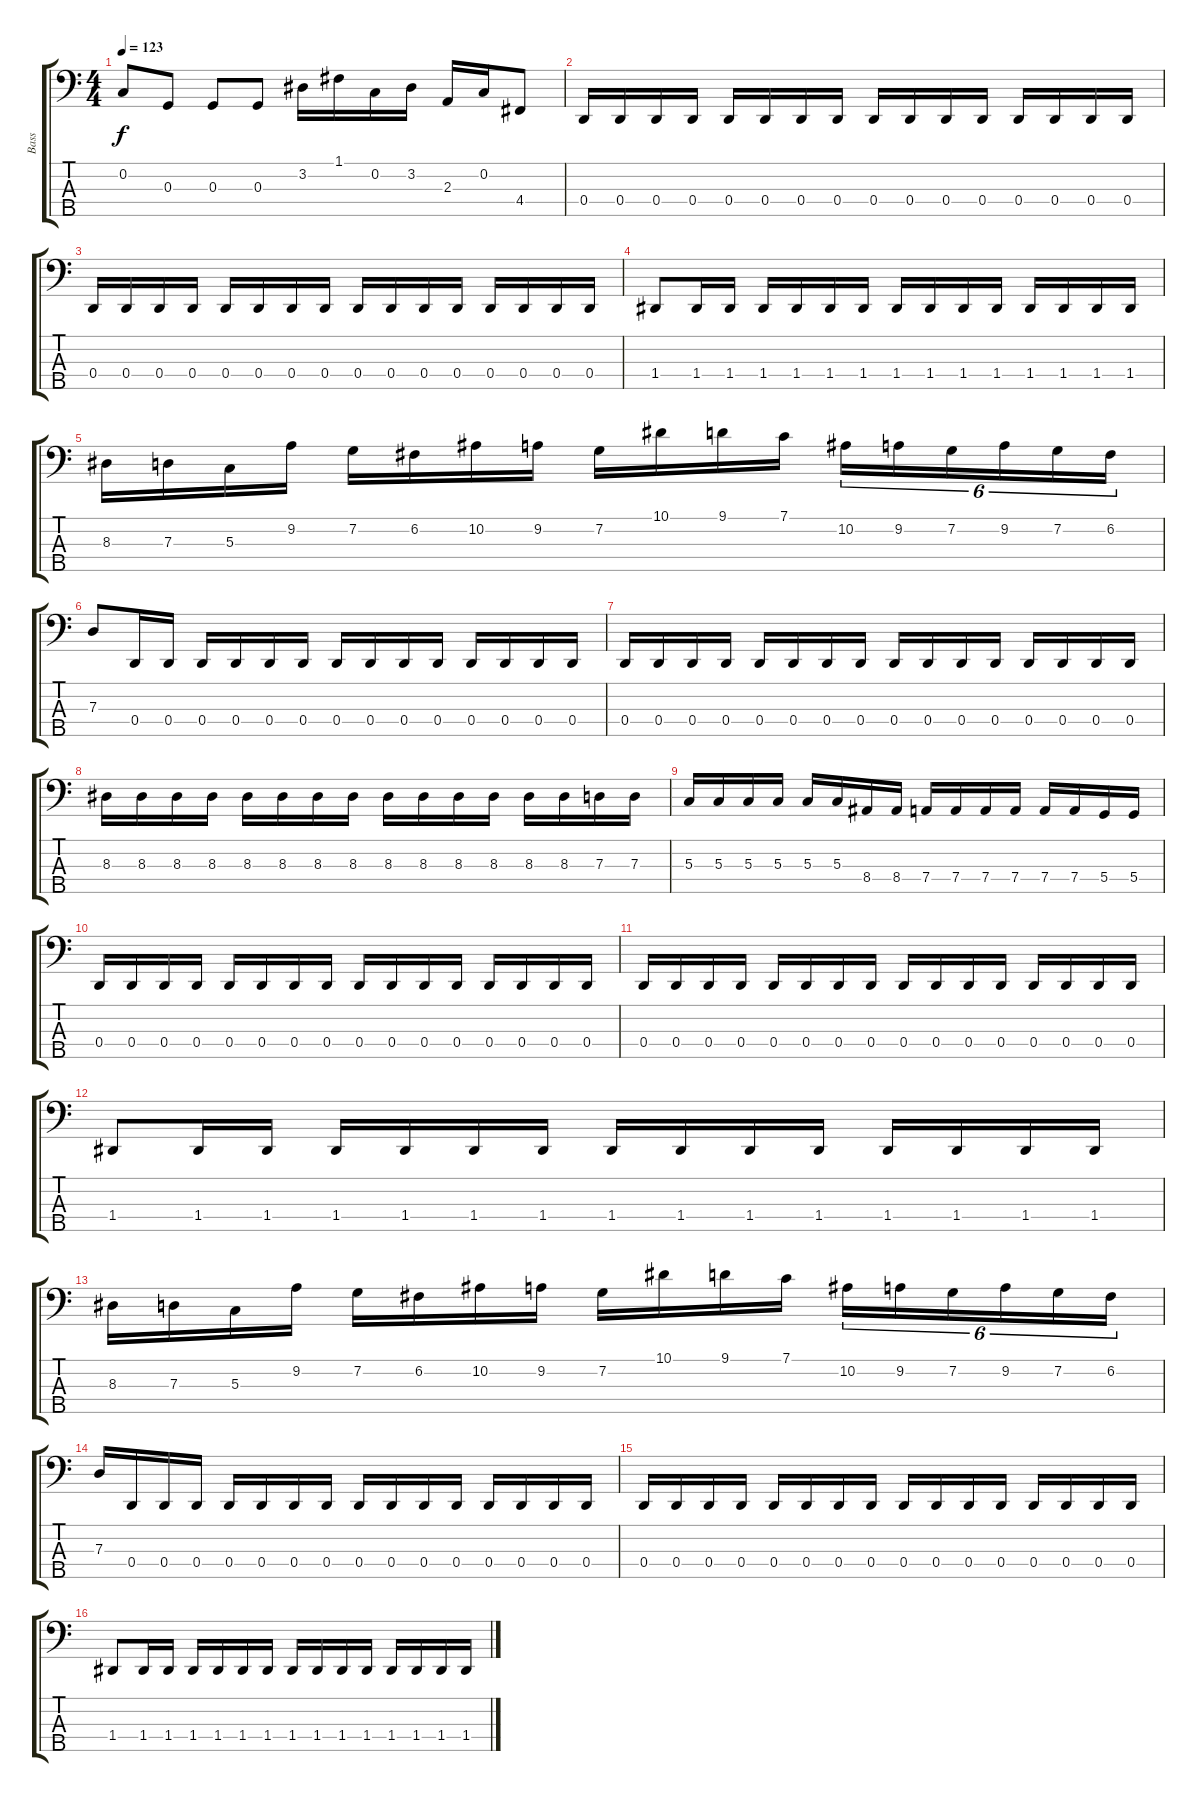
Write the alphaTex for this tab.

\track ("Bass" "Bass") {instrument electricbassfinger}
\staff {score tabs}
\tuning (F2 C2 G1 D1 A0) {hide}
\ts (4 4)
\tempo 123
\clef f4
\ks c
0.2.8{dy f} 0.3.8 0.3.8 0.3.8 3.2.16 1.1.16 0.2.16 3.2.16 2.3.16 0.2.16 4.4.8 |
0.4.16 0.4.16 0.4.16 0.4.16 0.4.16 0.4.16 0.4.16 0.4.16 0.4.16 0.4.16 0.4.16 0.4.16 0.4.16 0.4.16 0.4.16 0.4.16 |
0.4.16 0.4.16 0.4.16 0.4.16 0.4.16 0.4.16 0.4.16 0.4.16 0.4.16 0.4.16 0.4.16 0.4.16 0.4.16 0.4.16 0.4.16 0.4.16 |
1.4.8 1.4.16 1.4.16 1.4.16 1.4.16 1.4.16 1.4.16 1.4.16 1.4.16 1.4.16 1.4.16 1.4.16 1.4.16 1.4.16 1.4.16 |
8.3.16 7.3.16 5.3.16 9.2.16 7.2.16 6.2.16 10.2.16 9.2.16 7.2.16 10.1.16 9.1.16 7.1.16 10.2.16{tu (6 4)} 9.2.16{tu (6 4)} 7.2.16{tu (6 4)} 9.2.16{tu (6 4)} 7.2.16{tu (6 4)} 6.2.16{tu (6 4)} |
7.3.8 0.4.16 0.4.16 0.4.16 0.4.16 0.4.16 0.4.16 0.4.16 0.4.16 0.4.16 0.4.16 0.4.16 0.4.16 0.4.16 0.4.16 |
0.4.16 0.4.16 0.4.16 0.4.16 0.4.16 0.4.16 0.4.16 0.4.16 0.4.16 0.4.16 0.4.16 0.4.16 0.4.16 0.4.16 0.4.16 0.4.16 |
8.3.16 8.3.16 8.3.16 8.3.16 8.3.16 8.3.16 8.3.16 8.3.16 8.3.16 8.3.16 8.3.16 8.3.16 8.3.16 8.3.16 7.3.16 7.3.16 |
5.3.16 5.3.16 5.3.16 5.3.16 5.3.16 5.3.16 8.4.16 8.4.16 7.4.16 7.4.16 7.4.16 7.4.16 7.4.16 7.4.16 5.4.16 5.4.16 |
0.4.16 0.4.16 0.4.16 0.4.16 0.4.16 0.4.16 0.4.16 0.4.16 0.4.16 0.4.16 0.4.16 0.4.16 0.4.16 0.4.16 0.4.16 0.4.16 |
0.4.16 0.4.16 0.4.16 0.4.16 0.4.16 0.4.16 0.4.16 0.4.16 0.4.16 0.4.16 0.4.16 0.4.16 0.4.16 0.4.16 0.4.16 0.4.16 |
1.4.8 1.4.16 1.4.16 1.4.16 1.4.16 1.4.16 1.4.16 1.4.16 1.4.16 1.4.16 1.4.16 1.4.16 1.4.16 1.4.16 1.4.16 |
8.3.16 7.3.16 5.3.16 9.2.16 7.2.16 6.2.16 10.2.16 9.2.16 7.2.16 10.1.16 9.1.16 7.1.16 10.2.16{tu (6 4)} 9.2.16{tu (6 4)} 7.2.16{tu (6 4)} 9.2.16{tu (6 4)} 7.2.16{tu (6 4)} 6.2.16{tu (6 4)} |
7.3.16 0.4.16 0.4.16 0.4.16 0.4.16 0.4.16 0.4.16 0.4.16 0.4.16 0.4.16 0.4.16 0.4.16 0.4.16 0.4.16 0.4.16 0.4.16 |
0.4.16 0.4.16 0.4.16 0.4.16 0.4.16 0.4.16 0.4.16 0.4.16 0.4.16 0.4.16 0.4.16 0.4.16 0.4.16 0.4.16 0.4.16 0.4.16 |
1.4.8 1.4.16 1.4.16 1.4.16 1.4.16 1.4.16 1.4.16 1.4.16 1.4.16 1.4.16 1.4.16 1.4.16 1.4.16 1.4.16 1.4.16
